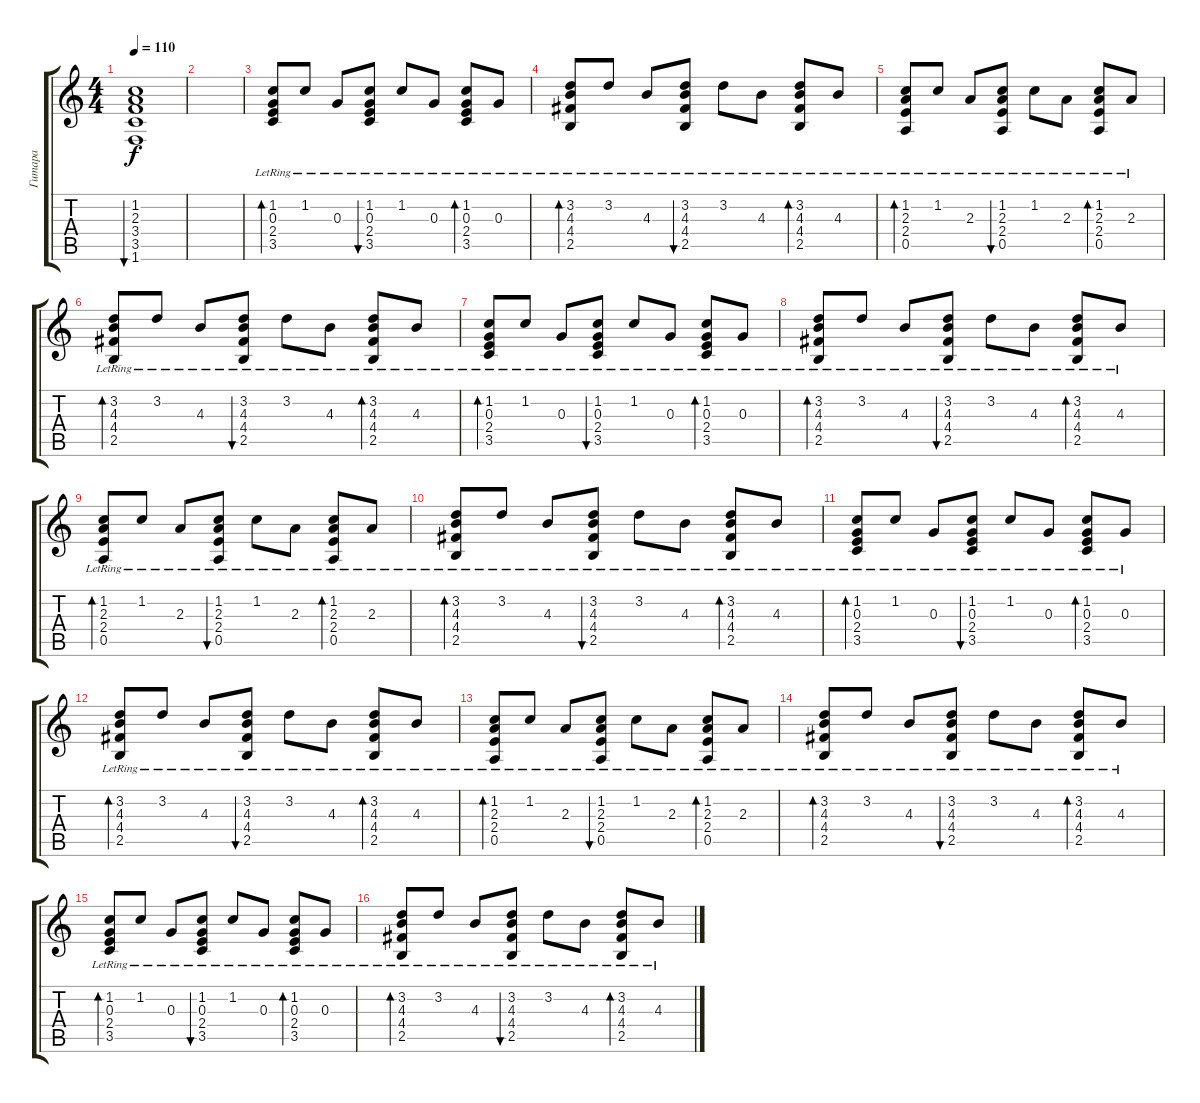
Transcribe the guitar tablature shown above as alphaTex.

\track ("Гитара" "Гитара") {instrument electricguitarclean}
\staff {score tabs}
\tuning (E4 B3 G3 D3 A2 E2) {hide}
\ts (4 4)
\tempo 110
\clef g2
\ks c
(1.2 2.3 3.4 3.5 1.6).1{bu 240 dy f} |
|
(1.2{lr} 0.3{lr} 2.4{lr} 3.5{lr}).8{bd 60} 1.2{lr}.8 0.3{lr}.8 (1.2 0.3 2.4{lr} 3.5).8{bu 240} 1.2{lr}.8 0.3{lr}.8 (1.2 0.3 2.4{lr} 3.5).8{bd 240} 0.3{lr}.8 |
(3.2{lr} 4.3{lr} 4.4{lr} 2.5{lr}).8{bd 60} 3.2{lr}.8 4.3{lr}.8 (3.2 4.3 4.4{lr} 2.5).8{bu 240} 3.2{lr}.8 4.3{lr}.8 (3.2 4.3 4.4{lr} 2.5).8{bd 240} 4.3{lr}.8 |
(1.2{lr} 2.3{lr} 2.4{lr} 0.5{lr}).8{bd 60} 1.2{lr}.8 2.3{lr}.8 (1.2 2.3 2.4{lr} 0.5).8{bu 240} 1.2{lr}.8 2.3{lr}.8 (1.2 2.3 2.4{lr} 0.5).8{bd 240} 2.3{lr}.8 |
(3.2{lr} 4.3{lr} 4.4{lr} 2.5{lr}).8{bd 60} 3.2{lr}.8 4.3{lr}.8 (3.2 4.3 4.4{lr} 2.5).8{bu 240} 3.2{lr}.8 4.3{lr}.8 (3.2 4.3 4.4{lr} 2.5).8{bd 240} 4.3{lr}.8 |
(1.2{lr} 0.3{lr} 2.4{lr} 3.5{lr}).8{bd 60} 1.2{lr}.8 0.3{lr}.8 (1.2 0.3 2.4{lr} 3.5).8{bu 240} 1.2{lr}.8 0.3{lr}.8 (1.2 0.3 2.4{lr} 3.5).8{bd 240} 0.3{lr}.8 |
(3.2{lr} 4.3{lr} 4.4{lr} 2.5{lr}).8{bd 60} 3.2{lr}.8 4.3{lr}.8 (3.2 4.3 4.4{lr} 2.5).8{bu 240} 3.2{lr}.8 4.3{lr}.8 (3.2 4.3 4.4{lr} 2.5).8{bd 240} 4.3{lr}.8 |
(1.2{lr} 2.3{lr} 2.4{lr} 0.5{lr}).8{bd 60} 1.2{lr}.8 2.3{lr}.8 (1.2 2.3 2.4{lr} 0.5).8{bu 240} 1.2{lr}.8 2.3{lr}.8 (1.2 2.3 2.4{lr} 0.5).8{bd 240} 2.3{lr}.8 |
(3.2{lr} 4.3{lr} 4.4{lr} 2.5{lr}).8{bd 60} 3.2{lr}.8 4.3{lr}.8 (3.2 4.3 4.4{lr} 2.5).8{bu 240} 3.2{lr}.8 4.3{lr}.8 (3.2 4.3 4.4{lr} 2.5).8{bd 240} 4.3{lr}.8 |
(1.2{lr} 0.3{lr} 2.4{lr} 3.5{lr}).8{bd 60} 1.2{lr}.8 0.3{lr}.8 (1.2 0.3 2.4{lr} 3.5).8{bu 240} 1.2{lr}.8 0.3{lr}.8 (1.2 0.3 2.4{lr} 3.5).8{bd 240} 0.3{lr}.8 |
(3.2{lr} 4.3{lr} 4.4{lr} 2.5{lr}).8{bd 60} 3.2{lr}.8 4.3{lr}.8 (3.2 4.3 4.4{lr} 2.5).8{bu 240} 3.2{lr}.8 4.3{lr}.8 (3.2 4.3 4.4{lr} 2.5).8{bd 240} 4.3{lr}.8 |
(1.2{lr} 2.3{lr} 2.4{lr} 0.5{lr}).8{bd 60} 1.2{lr}.8 2.3{lr}.8 (1.2 2.3 2.4{lr} 0.5).8{bu 240} 1.2{lr}.8 2.3{lr}.8 (1.2 2.3 2.4{lr} 0.5).8{bd 240} 2.3{lr}.8 |
(3.2{lr} 4.3{lr} 4.4{lr} 2.5{lr}).8{bd 60} 3.2{lr}.8 4.3{lr}.8 (3.2 4.3 4.4{lr} 2.5).8{bu 240} 3.2{lr}.8 4.3{lr}.8 (3.2 4.3 4.4{lr} 2.5).8{bd 240} 4.3{lr}.8 |
(1.2{lr} 0.3{lr} 2.4{lr} 3.5{lr}).8{bd 60} 1.2{lr}.8 0.3{lr}.8 (1.2 0.3 2.4{lr} 3.5).8{bu 240} 1.2{lr}.8 0.3{lr}.8 (1.2 0.3 2.4{lr} 3.5).8{bd 240} 0.3{lr}.8 |
(3.2{lr} 4.3{lr} 4.4{lr} 2.5{lr}).8{bd 60} 3.2{lr}.8 4.3{lr}.8 (3.2 4.3 4.4{lr} 2.5).8{bu 240} 3.2{lr}.8 4.3{lr}.8 (3.2 4.3 4.4{lr} 2.5).8{bd 240} 4.3{lr}.8
